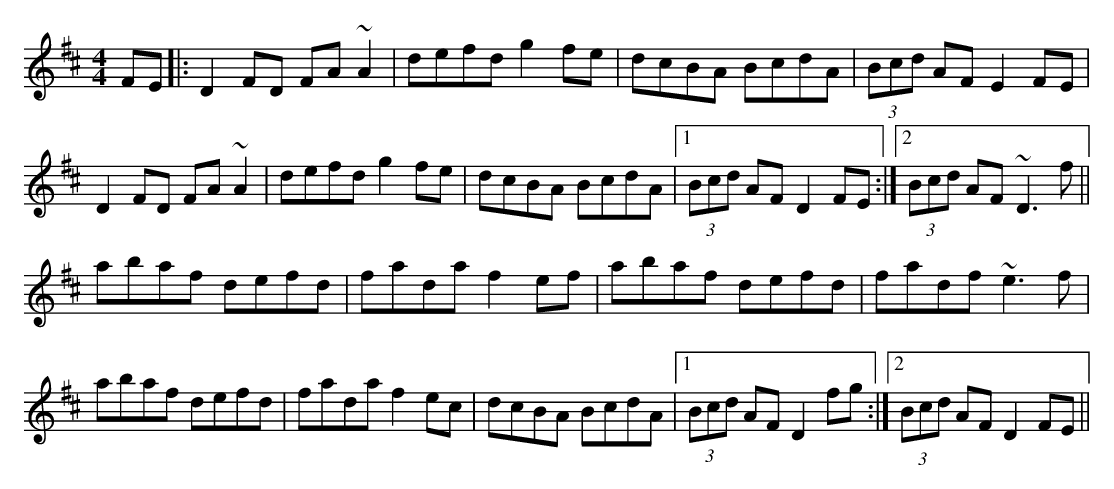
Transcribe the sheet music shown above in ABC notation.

X:1
M:4/4
K:D
FE|:D2 FD FA~A2|defd g2 fe|dcBA BcdA|(3Bcd AF E2 FE|
D2 FD FA~A2|defd g2 fe|dcBA BcdA|1 (3Bcd AF D2 FE:|2 (3Bcd AF ~D3 f||
abaf defd|fada f2 ef|abaf defd|fadf ~e3 f|
abaf defd|fada f2 ec|dcBA BcdA|1 (3Bcd AF D2 fg:|2 (3Bcd AF D2 FE||
